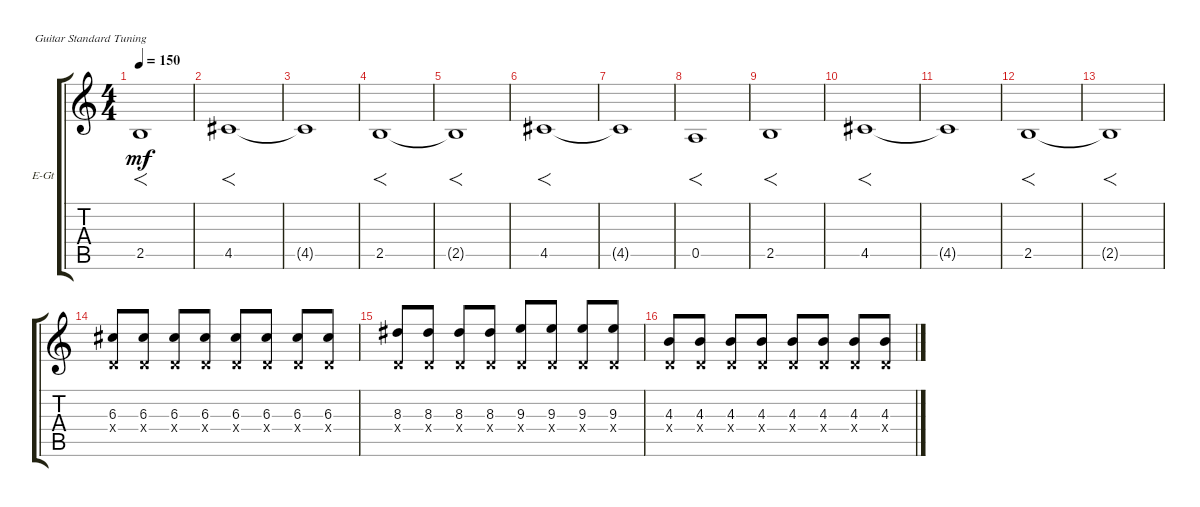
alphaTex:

\bracketExtendMode groupsimilarinstruments
\firstSystemTrackNameOrientation horizontal
\otherSystemsTrackNameOrientation horizontal
\track ("Electric Guitar 2" "E-Gt") {instrument distortionguitar}
\staff {score tabs}
\tuning (E4 B3 G3 D3 A2 E2)
\ts (4 4)
\tempo 150
\clef g2
\ks c
2.5.1{f dy mf} |
4.5.1{f} |
4.5{t}.1 |
2.5.1{f} |
2.5{t}.1{f} |
4.5.1{f} |
4.5{t}.1 |
0.5.1{f} |
2.5.1{f} |
4.5.1{f} |
4.5{t}.1 |
2.5.1{f} |
2.5{t}.1{f} |
(0.4{x} 6.3).8 (0.4{x} 6.3).8 (0.4{x} 6.3).8 (0.4{x} 6.3).8 (0.4{x} 6.3).8 (0.4{x} 6.3).8 (0.4{x} 6.3).8 (0.4{x} 6.3).8 |
(0.4{x} 8.3).8 (0.4{x} 8.3).8 (0.4{x} 8.3).8 (0.4{x} 8.3).8 (0.4{x} 9.3).8 (0.4{x} 9.3).8 (0.4{x} 9.3).8 (0.4{x} 9.3).8 |
(0.4{x} 4.3).8 (0.4{x} 4.3).8 (0.4{x} 4.3).8 (0.4{x} 4.3).8 (0.4{x} 4.3).8 (0.4{x} 4.3).8 (0.4{x} 4.3).8 (0.4{x} 4.3).8
